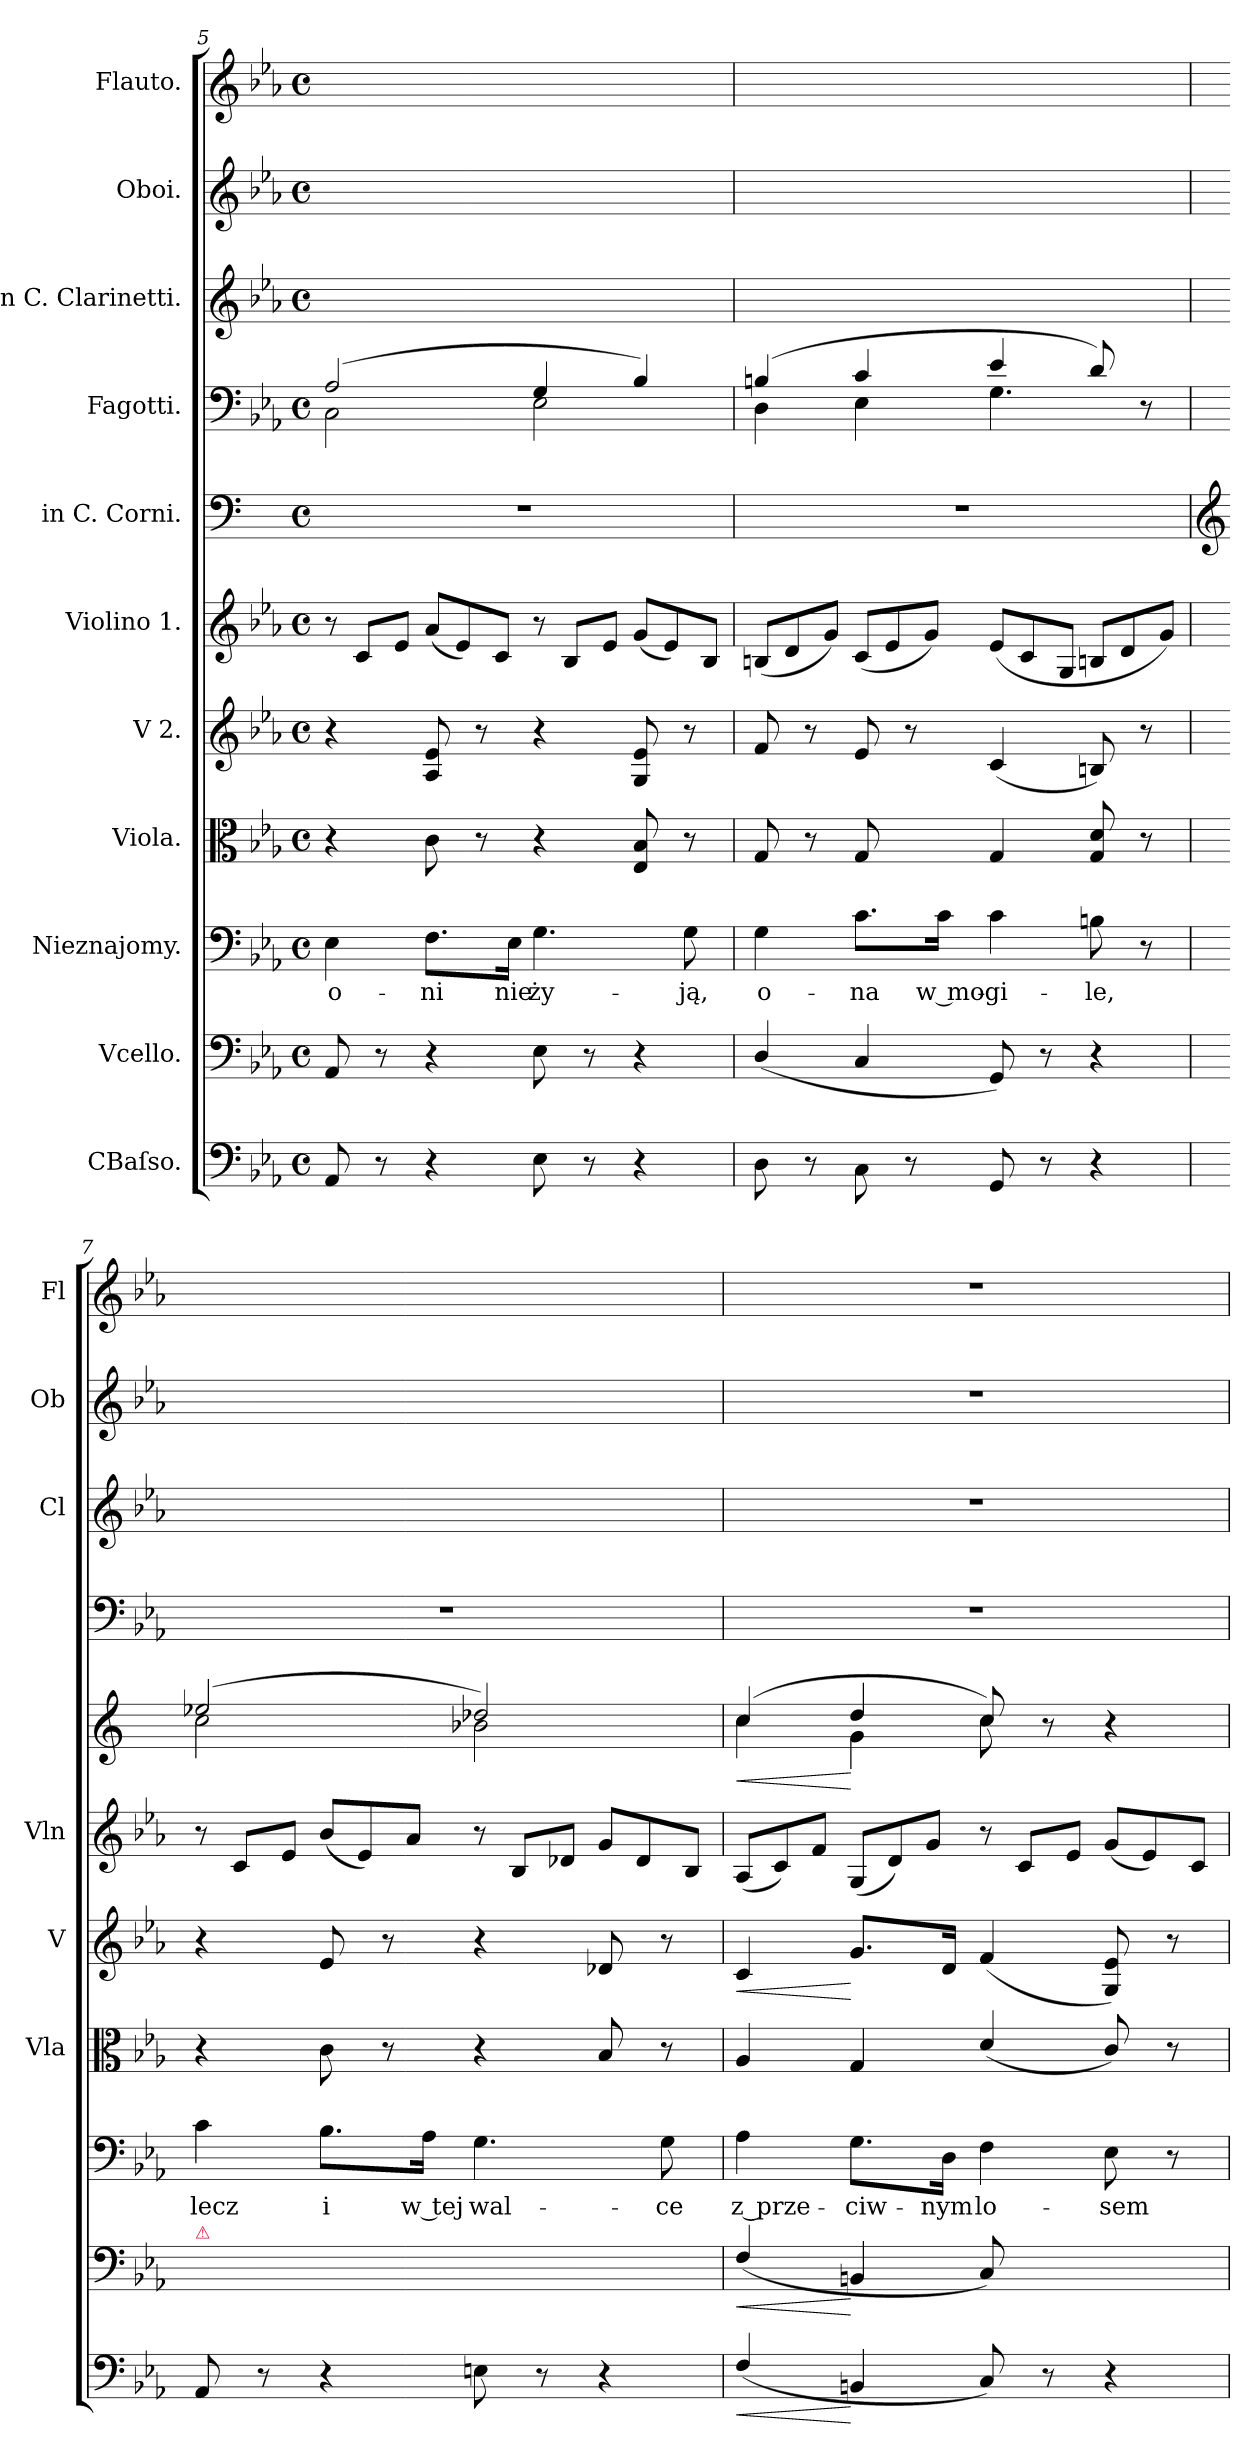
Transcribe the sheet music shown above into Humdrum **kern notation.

**kern	**dynam	**kern	**dynam	**kern	**text	**kern	**kern	**dynam	**kern	**kern	**dynam	**kern	**kern	**kern	**kern
*part11	*part11	*part10	*part10	*part9	*part9	*part8	*part7	*part7	*part6	*part5	*part5	*part4	*part3	*part2	*part1
*staff11	*staff11	*staff10	*staff10	*staff9	*staff9	*staff8	*staff7	*staff7	*staff6	*staff5	*staff5	*staff4	*staff3	*staff2	*staff1
*I"CBaſso.	*	*I"Vcello.	*	*I"Nieznajomy.	*	*I"Viola.	*I"V 2.	*	*I"Violino 1.	*I"in C. Corni.	*	*I"Fagotti.	*I"in C. Clarinetti.	*I"Oboi.	*I"Flauto.
*	*	*	*	*	*	*I'Vla	*I'V	*	*I'Vln	*	*	*	*I'Cl	*I'Ob	*I'Fl
*clefF4	*	*clefF4	*	*clefF4	*	*clefC3	*clefG2	*	*clefG2	*clefF4	*	*clefF4	*clefG2	*clefG2	*clefG2
*k[b-e-a-]	*	*k[b-e-a-]	*	*k[b-e-a-]	*	*k[b-e-a-]	*k[b-e-a-]	*	*k[b-e-a-]	*k[]	*	*k[b-e-a-]	*k[b-e-a-]	*k[b-e-a-]	*k[b-e-a-]
*M4/4	*	*M4/4	*	*M4/4	*	*M4/4	*M4/4	*	*M4/4	*M4/4	*	*M4/4	*M4/4	*M4/4	*M4/4
*met(c)	*	*met(c)	*	*met(c)	*	*met(c)	*met(c)	*	*met(c)	*met(c)	*	*met(c)	*met(c)	*met(c)	*met(c)
*	*	*	*	*	*	*	*	*	*Xtuplet	*	*	*	*	*	*
=5	=5	=5	=5	=5	=5	=5	=5	=5	=5	=5	=5	=5	=5	=5	=5
*	*	*	*	*	*	*	*	*	*	*	*	*^	*	*	*
8AA-/	.	8AA-/	.	4E-\	o-	4r	4r	.	12r	1r	.	(2A-/	2C\	1ryy	1ryy	1ryy
.	.	.	.	.	.	.	.	.	12c/L	.	.	.	.	.	.	.
8r	.	8r	.	.	.	.	.	.	.	.	.	.	.	.	.	.
.	.	.	.	.	.	.	.	.	12e-/J	.	.	.	.	.	.	.
4r	.	4r	.	8.F\L	-ni	8c\	8A-/ 8e-/	.	(12a-/L	.	.	.	.	.	.	.
.	.	.	.	.	.	.	.	.	12e-/)	.	.	.	.	.	.	.
.	.	.	.	.	.	8r	8r	.	.	.	.	.	.	.	.	.
.	.	.	.	.	.	.	.	.	12c/J	.	.	.	.	.	.	.
.	.	.	.	16E-\Jk	nie	.	.	.	.	.	.	.	.	.	.	.
8E-\	.	8E-\	.	4.G\	ży-	4r	4r	.	12r	.	.	4G/	2E-\	.	.	.
.	.	.	.	.	.	.	.	.	12B-/L	.	.	.	.	.	.	.
8r	.	8r	.	.	.	.	.	.	.	.	.	.	.	.	.	.
.	.	.	.	.	.	.	.	.	12e-/J	.	.	.	.	.	.	.
4r	.	4r	.	.	.	8E-/ 8B-/	8G/ 8e-/	.	(12g/L	.	.	4B-/)	.	.	.	.
.	.	.	.	.	.	.	.	.	12e-/)	.	.	.	.	.	.	.
.	.	.	.	8G\	-ją,	8r	8r	.	.	.	.	.	.	.	.	.
.	.	.	.	.	.	.	.	.	12B-/J	.	.	.	.	.	.	.
=6	=6	=6	=6	=6	=6	=6	=6	=6	=6	=6	=6	=6	=6	=6	=6	=6
8D\	.	(4D/	.	4G\	o-	8G/	8f/	.	(12Bn/L	1r	.	(4Bn/	4D\	1ryy	1ryy	1ryy
.	.	.	.	.	.	.	.	.	12d/	.	.	.	.	.	.	.
8r	.	.	.	.	.	8r	8r	.	.	.	.	.	.	.	.	.
.	.	.	.	.	.	.	.	.	12g/J)	.	.	.	.	.	.	.
8C\	.	4C/	.	8.c\L	-na	8G/	8e-/	.	(12c/L	.	.	4c/	4E-\	.	.	.
.	.	.	.	.	.	.	.	.	12e-/	.	.	.	.	.	.	.
8r	.	.	.	.	.	8ryy	8r	.	.	.	.	.	.	.	.	.
.	.	.	.	.	.	.	.	.	12g/J)	.	.	.	.	.	.	.
.	.	.	.	16c\Jk	w mo-	.	.	.	.	.	.	.	.	.	.	.
8GG/	.	8GG/)	.	4c\	-gi-	4G/	(4c/	.	(12e-/L	.	.	4e-/	4.G\	.	.	.
.	.	.	.	.	.	.	.	.	12c/	.	.	.	.	.	.	.
8r	.	8r	.	.	.	.	.	.	.	.	.	.	.	.	.	.
.	.	.	.	.	.	.	.	.	12G/J	.	.	.	.	.	.	.
4r	.	4r	.	8Bn\	-le,	8G/ 8d/	8Bn/)	.	12Bn/L	.	.	8d/)	.	.	.	.
.	.	.	.	.	.	.	.	.	12d/	.	.	.	.	.	.	.
.	.	.	.	8r	.	8r	8r	.	.	.	.	8r	8ryy	.	.	.
.	.	.	.	.	.	.	.	.	12g/J)	.	.	.	.	.	.	.
*	*	*	*	*	*	*	*	*	*	*	*	*v	*v	*	*	*
=7	=7	=7	=7	=7	=7	=7	=7	=7	=7	=7	=7	=7	=7	=7	=7
*	*	*	*	*	*	*	*	*	*	*clefG2	*	*	*	*	*
*	*	*	*	*	*	*	*	*	*	*^	*	*	*	*	*
!	!	!LO:TX:a:color=crimson:t=⚠	!	!	!	!	!	!	!	!	!	!	!	!	!	!
8AA-/	.	8AA-/yy	.	4c\	lecz	4r	4r	.	12r	(2ee-X/	2cc\	.	1r	1ryy	1ryy	1ryy
.	.	.	.	.	.	.	.	.	12c/L	.	.	.	.	.	.	.
8r	.	8ryy	.	.	.	.	.	.	.	.	.	.	.	.	.	.
.	.	.	.	.	.	.	.	.	12e-/J	.	.	.	.	.	.	.
4r	.	4ryy	.	8.B-\L	i	8c\	8e-/	.	(12b-/L	.	.	.	.	.	.	.
.	.	.	.	.	.	.	.	.	12e-/)	.	.	.	.	.	.	.
.	.	.	.	.	.	8r	8r	.	.	.	.	.	.	.	.	.
.	.	.	.	.	.	.	.	.	12a-/J	.	.	.	.	.	.	.
.	.	.	.	16A-\Jk	w tej	.	.	.	.	.	.	.	.	.	.	.
8En\	.	8En\yy	.	4.G\	wal-	4r	4r	.	12r	2dd-X/)	2b-X\	.	.	.	.	.
.	.	.	.	.	.	.	.	.	12B-/L	.	.	.	.	.	.	.
8r	.	8ryy	.	.	.	.	.	.	.	.	.	.	.	.	.	.
.	.	.	.	.	.	.	.	.	12d-X/J	.	.	.	.	.	.	.
4r	.	4ryy	.	.	.	8B-/	8d-X/	.	12g/L	.	.	.	.	.	.	.
.	.	.	.	.	.	.	.	.	12d-/	.	.	.	.	.	.	.
.	.	.	.	8G\	-ce	8r	8r	.	.	.	.	.	.	.	.	.
.	.	.	.	.	.	.	.	.	12B-/J	.	.	.	.	.	.	.
=8	=8	=8	=8	=8	=8	=8	=8	=8	=8	=8	=8	=8	=8	=8	=8	=8
!	!LO:HP:b	!	!LO:HP:b	!	!	!	!	!LO:HP:b	!	!	!	!LO:HP:b	!	!	!	!
(4F/	<	(4F/	<	4A-\	z prze-	4A-/	4c/	<	(12A-/L	(4cc/	4cc\	<	1r	1r	1r	1r
.	.	.	.	.	.	.	.	.	12c/)	.	.	.	.	.	.	.
.	.	.	.	.	.	.	.	.	12f/J	.	.	.	.	.	.	.
4BBn/	[	4BBn/	[	8.G\L	-ciw-	4G/	8.g/L	[	(12G/L	4dd/	4g\	[	.	.	.	.
.	.	.	.	.	.	.	.	.	12d/)	.	.	.	.	.	.	.
.	.	.	.	.	.	.	.	.	12g/J	.	.	.	.	.	.	.
.	.	.	.	16D\Jk	-nym	.	16d/Jk	.	.	.	.	.	.	.	.	.
8C/)	.	8C/)	.	4F\	lo-	(4d/	(4f/	.	12r	8cc/)	8cc\	.	.	.	.	.
.	.	.	.	.	.	.	.	.	12c/L	.	.	.	.	.	.	.
8r	.	8ryy	.	.	.	.	.	.	.	8r	8ryy	.	.	.	.	.
.	.	.	.	.	.	.	.	.	12e-/J	.	.	.	.	.	.	.
4r	.	4ryy	.	8E-\	-sem	8c/)	8G/ 8e-/)	.	(12g/L	4r	4ryy	.	.	.	.	.
.	.	.	.	.	.	.	.	.	12e-/)	.	.	.	.	.	.	.
.	.	.	.	8r	.	8r	8r	.	.	.	.	.	.	.	.	.
.	.	.	.	.	.	.	.	.	12c/J	.	.	.	.	.	.	.
*	*	*	*	*	*	*	*	*	*	*v	*v	*	*	*	*	*
=	=	=	=	=	=	=	=	=	=	=	=	=	=	=	=
*-	*-	*-	*-	*-	*-	*-	*-	*-	*-	*-	*-	*-	*-	*-	*-
